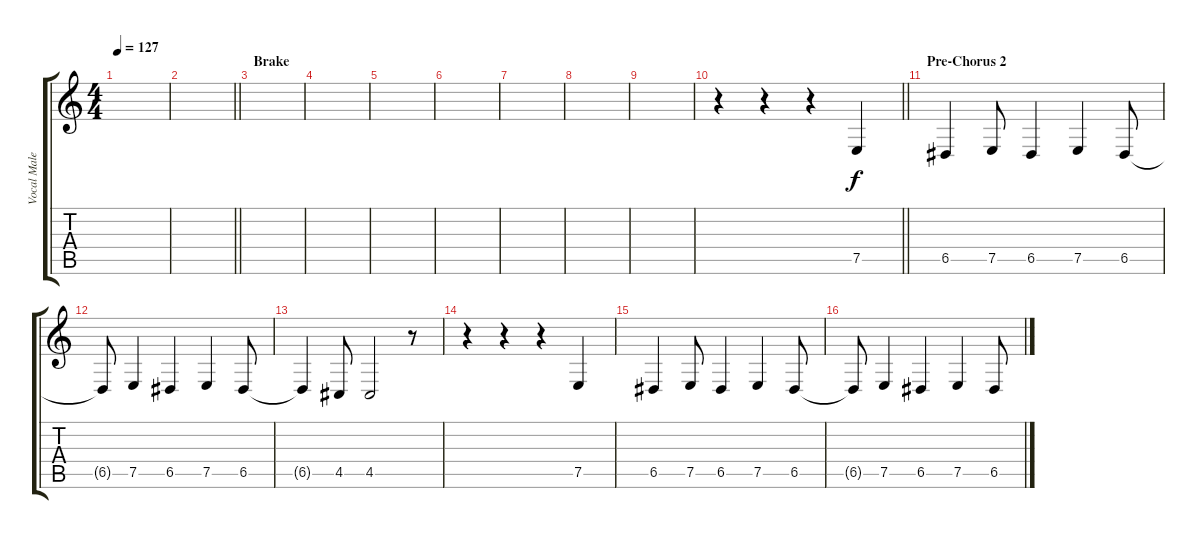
\track ("Vocal Male" "Vocal Male") {instrument lead2sawtooth}
\staff {score tabs}
\tuning (E4 B3 G3 D3 A2 E2) {hide}
\ts (4 4)
\tempo 127
\clef g2
\ks c
|
\barLineRight lightlight
|
\section ("" "Brake")
|
|
|
|
|
|
|
\barLineRight lightlight
r.4 r.4 r.4 7.5.4 |
\section ("" "Pre-Chorus 2")
6.5.4 7.5.8 6.5.4 7.5.4 6.5.8 |
6.5{t}.8 7.5.4 6.5.4 7.5.4 6.5.8 |
6.5{t}.4 4.5.8 4.5.2 r.8 |
r.4 r.4 r.4 7.5.4 |
6.5.4 7.5.8 6.5.4 7.5.4 6.5.8 |
6.5{t}.8 7.5.4 6.5.4 7.5.4 6.5.8
